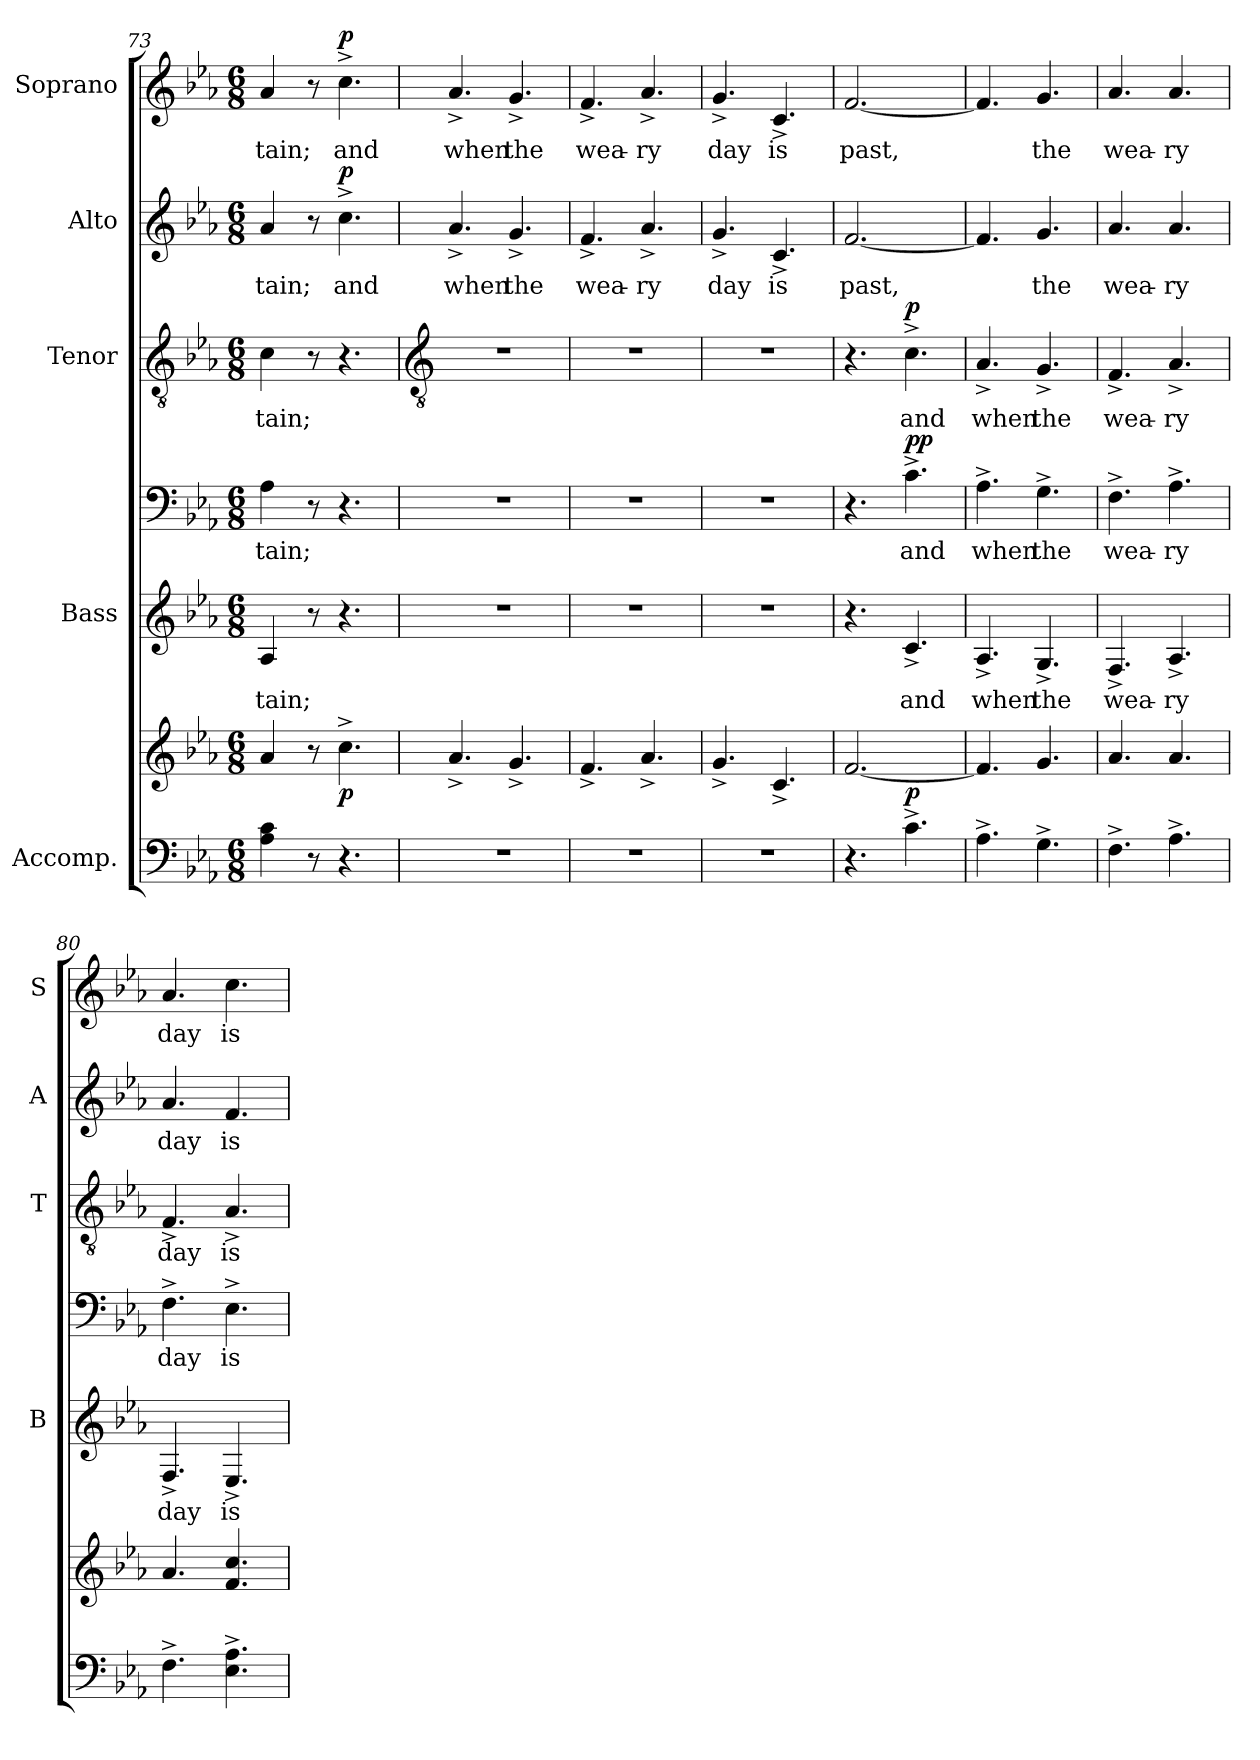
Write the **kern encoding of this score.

**kern	**kern	**dynam	**kern	**text	**kern	**text	**dynam	**kern	**text	**dynam	**kern	**text	**dynam	**kern	**text	**dynam
*part5	*part5	*part5	*part4	*part4	*part4	*part4	*part4	*part3	*part3	*part3	*part2	*part2	*part2	*part1	*part1	*part1
*staff7	*staff6	*staff6/7	*staff5	*staff5	*staff4	*staff4	*staff4/5	*staff3	*staff3	*staff3	*staff2	*staff2	*staff2	*staff1	*staff1	*staff1
*I"Accomp.	*	*	*I"Bass	*	*	*	*	*I"Tenor	*	*	*I"Alto	*	*	*I"Soprano	*	*
*	*	*	*I'B	*	*	*	*	*I'T	*	*	*I'A	*	*	*I'S	*	*
*clefF4	*clefG2	*	*	*	*clefF4	*	*	*clefGv2	*	*	*clefG2	*	*	*clefG2	*	*
*k[b-e-a-]	*k[b-e-a-]	*	*k[b-e-a-]	*	*k[b-e-a-]	*	*	*k[b-e-a-]	*	*	*k[b-e-a-]	*	*	*k[b-e-a-]	*	*
*E-:	*E-:	*	*E-:	*	*E-:	*	*	*E-:	*	*	*E-:	*	*	*E-:	*	*
*M6/8	*M6/8	*	*M6/8	*	*M6/8	*	*	*M6/8	*	*	*M6/8	*	*	*M6/8	*	*
=73	=73	=73	=73	=73	=73	=73	=73	=73	=73	=73	=73	=73	=73	=73	=73	=73
!	!	!	!	!LO:LY:b	!	!LO:LY:b	!	!	!LO:LY:b	!	!	!LO:LY:b	!	!	!LO:LY:b	!
4A- 4c	4a-	.	4A-	tain;	4A-	tain;	.	4c	tain;	.	4a-	tain;	.	4a-	tain;	.
8r	8r	.	8r	.	8r	.	.	8r	.	.	8r	.	.	8r	.	.
!	!	!LO:DY:b	!	!	!	!	!	!	!	!	!	!LO:LY:b	!LO:DY:b	!	!LO:LY:b	!LO:DY:b
4.r	4.cc^	p	4.r	.	4.r	.	.	4.r	.	.	4.cc^	and	p	4.cc^	and	p
!!LO:LB:g=z
=74	=74	=74	=74	=74	=74	=74	=74	=74	=74	=74	=74	=74	=74	=74	=74	=74
*	*	*	*	*	*	*	*	*clefGv2	*	*	*	*	*	*	*	*
!LO:N:vis=1	!	!	!LO:N:vis=1	!	!LO:N:vis=1	!	!	!LO:N:vis=1	!	!	!	!LO:LY:b	!	!	!LO:LY:b	!
2.r	4.a-^	.	2.r	.	2.r	.	.	2.r	.	.	4.a-^	when	.	4.a-^	when	.
!	!	!	!	!	!	!	!	!	!	!	!	!LO:LY:b	!	!	!LO:LY:b	!
.	4.g^	.	.	.	.	.	.	.	.	.	4.g^	the	.	4.g^	the	.
=75	=75	=75	=75	=75	=75	=75	=75	=75	=75	=75	=75	=75	=75	=75	=75	=75
!LO:N:vis=1	!	!	!LO:N:vis=1	!	!LO:N:vis=1	!	!	!LO:N:vis=1	!	!	!	!LO:LY:b	!	!	!LO:LY:b	!
2.r	4.f^	.	2.r	.	2.r	.	.	2.r	.	.	4.f^	wea-	.	4.f^	wea-	.
!	!	!	!	!	!	!	!	!	!	!	!	!LO:LY:b	!	!	!LO:LY:b	!
.	4.a-^	.	.	.	.	.	.	.	.	.	4.a-^	-ry	.	4.a-^	-ry	.
=76	=76	=76	=76	=76	=76	=76	=76	=76	=76	=76	=76	=76	=76	=76	=76	=76
!LO:N:vis=1	!	!	!LO:N:vis=1	!	!LO:N:vis=1	!	!	!LO:N:vis=1	!	!	!	!LO:LY:b	!	!	!LO:LY:b	!
2.r	4.g^	.	2.r	.	2.r	.	.	2.r	.	.	4.g^	day	.	4.g^	day	.
!	!	!	!	!	!	!	!	!	!	!	!	!LO:LY:b	!	!	!LO:LY:b	!
.	4.c^	.	.	.	.	.	.	.	.	.	4.c^	is	.	4.c^	is	.
=77	=77	=77	=77	=77	=77	=77	=77	=77	=77	=77	=77	=77	=77	=77	=77	=77
!	!	!	!	!	!	!	!	!	!	!	!	!LO:LY:b	!	!	!LO:LY:b	!
4.r	[2.f	.	4.r	.	4.r	.	.	4.r	.	.	[2.f	past,	.	[2.f	past,	.
!	!	!LO:DY:a=2	!	!LO:LY:b	!	!LO:LY:b	!LO:DY:b=2	!	!LO:LY:b	!	!	!	!	!	!	!
!	!	!	!	!	!	!	!LO:DY:n=1:b	!	!	!LO:DY:b	!	!	!	!	!	!
4.c^	.	p	4.c^	and	4.c^	and	p p	4.c^	and	p	.	.	.	.	.	.
=78	=78	=78	=78	=78	=78	=78	=78	=78	=78	=78	=78	=78	=78	=78	=78	=78
!	!	!	!	!LO:LY:b	!	!LO:LY:b	!	!	!LO:LY:b	!	!	!	!	!	!	!
4.A-^	4.f]	.	4.A-^	when	4.A-^	when	.	4.A-^	when	.	4.f]	.	.	4.f]	.	.
!	!	!	!	!LO:LY:b	!	!LO:LY:b	!	!	!LO:LY:b	!	!	!LO:LY:b	!	!	!LO:LY:b	!
4.G^	4.g	.	4.G^	the	4.G^	the	.	4.G^	the	.	4.g	the	.	4.g	the	.
=79	=79	=79	=79	=79	=79	=79	=79	=79	=79	=79	=79	=79	=79	=79	=79	=79
!	!	!	!	!LO:LY:b	!	!LO:LY:b	!	!	!LO:LY:b	!	!	!LO:LY:b	!	!	!LO:LY:b	!
4.F^	4.a-	.	4.F^	wea-	4.F^	wea-	.	4.F^	wea-	.	4.a-	wea-	.	4.a-	wea-	.
!	!	!	!	!LO:LY:b	!	!LO:LY:b	!	!	!LO:LY:b	!	!	!LO:LY:b	!	!	!LO:LY:b	!
4.A-^	4.a-	.	4.A-^	-ry	4.A-^	-ry	.	4.A-^	-ry	.	4.a-	-ry	.	4.a-	-ry	.
=80	=80	=80	=80	=80	=80	=80	=80	=80	=80	=80	=80	=80	=80	=80	=80	=80
!	!	!	!	!LO:LY:b	!	!LO:LY:b	!	!	!LO:LY:b	!	!	!LO:LY:b	!	!	!LO:LY:b	!
4.F^	4.a-	.	4.F^	day	4.F^	day	.	4.F^	day	.	4.a-	day	.	4.a-	day	.
!	!	!	!	!LO:LY:b	!	!LO:LY:b	!	!	!LO:LY:b	!	!	!LO:LY:b	!	!	!LO:LY:b	!
4.E-^ 4.A-^	4.f 4.cc	.	4.E-^	is	4.E-^	is	.	4.A-^	is	.	4.f	is	.	4.cc	is	.
=	=	=	=	=	=	=	=	=	=	=	=	=	=	=	=	=
*-	*-	*-	*-	*-	*-	*-	*-	*-	*-	*-	*-	*-	*-	*-	*-	*-
